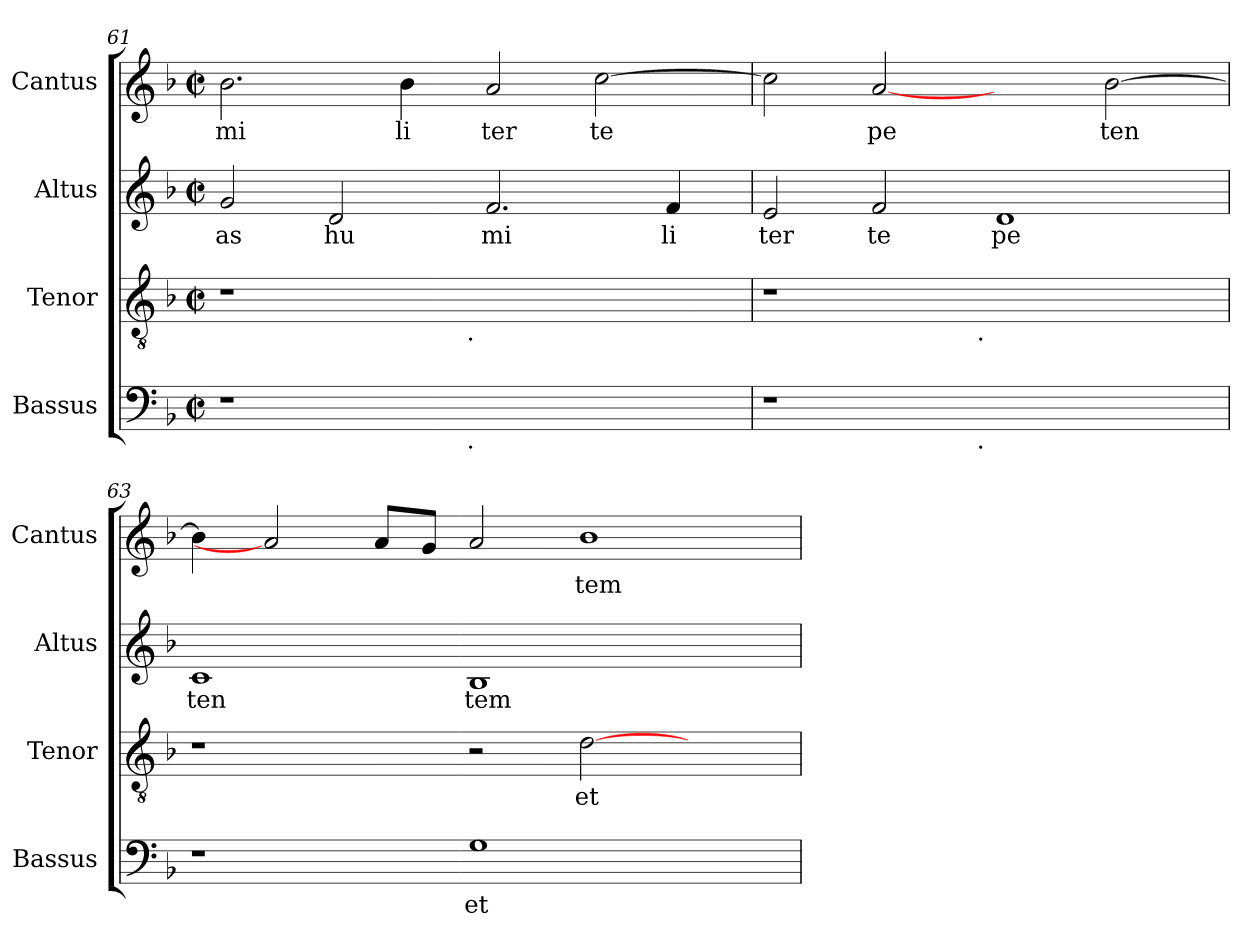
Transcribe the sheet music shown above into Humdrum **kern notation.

**kern	**text	**kern	**text	**kern	**text	**kern	**text
*part4	*part4	*part3	*part3	*part2	*part2	*part1	*part1
*staff4	*staff4	*staff3	*staff3	*staff2	*staff2	*staff1	*staff1
*I"Bassus	*	*I"Tenor	*	*I"Altus	*	*I"Cantus	*
*I'Bassus	*	*I'Tenor	*	*I'Altus	*	*I'Cantus	*
*clefF4	*	*clefGv2	*	*clefG2	*	*clefG2	*
*k[b-]	*	*k[b-]	*	*k[b-]	*	*k[b-]	*
*F:	*	*F:	*	*F:	*	*F:	*
*M2/2	*	*M2/2	*	*M2/2	*	*M2/2	*
*met(c|)	*	*met(c|)	*	*met(c|)	*	*met(c|)	*
=61	=61	=61	=61	=61	=61	=61	=61
!	!	!	!	!	!LO:LY:b:cj	!	!LO:LY:b:cj
*^	*	*^	*	*	*	*	*
1r	2ryy	.	1r	2ryy	.	2g/	as	2.b-\	mi
!	!	!	!	!	!	!	!LO:LY:b:cj	!	!
.	4...ryy	.	.	4...ryy	.	2d/	hu	.	.
!	!	!	!	!	!	!	!	!	!LO:LY:b:cj
.	.	.	.	.	.	.	.	4b-\	li
!	!	!	!	!LO:TX:b:t=.	!	!	!	!	!
!	!LO:TX:b:t=.	!	!	!	!	!	!	!	!
.	1ryy	.	.	1ryy	.	.	.	.	.
!	!	!	!	!	!	!	!LO:LY:b:cj	!	!LO:LY:b:cj
1ryy	.	.	1ryy	.	.	2.f/	mi	2a/	ter
!	!	!	!	!	!	!	!	!	!LO:LY:b:cj
.	.	.	.	.	.	.	.	[>2cc\	te
!	!	!	!	!	!	!	!LO:LY:b:cj	!	!
.	.	.	.	.	.	4f/	li	.	.
.	32ryy	.	.	32ryy	.	.	.	.	.
=62	=62	=62	=62	=62	=62	=62	=62	=62	=62
!	!	!	!	!	!	!	!LO:LY:b:cj	!	!LO:LY:b:cj
1r	2ryy	.	1r	2ryy	.	2e/	ter	2cc\]	.
!	!	!	!	!	!	!	!LO:LY:b:cj	!	!LO:LY:b:cj
.	4...ryy	.	.	4...ryy	.	2f/	te	[2a	pe
!	!	!	!	!LO:TX:b:t=.	!	!	!	!	!
!	!LO:TX:b:t=.	!	!	!	!	!	!	!	!
.	1ryy	.	.	1ryy	.	.	.	.	.
!	!	!	!	!	!	!	!LO:LY:b:cj	!	!
1ryy	.	.	1ryy	.	.	1d	pe	2ryy	.
!	!	!	!	!	!	!	!	!	!LO:LY:b:cj
.	.	.	.	.	.	.	.	[>2b-\	ten
.	32ryy	.	.	32ryy	.	.	.	.	.
=63	=63	=63	=63	=63	=63	=63	=63	=63	=63
!	!	!	!	!	!	!	!LO:LY:b:cj	!	!LO:LY:b:cj
*v	*v	*	*	*	*	*	*	*	*
*	*	*v	*v	*	*	*	*	*
1r	.	1r	.	1c	ten	4b-\]	.
.	.	.	.	.	.	2a]	.
!	!	!	!	!	!	!	!LO:LY:b:cj
.	.	.	.	.	.	8a/L	.
!	!	!	!	!	!	!	!LO:LY:b:cj
.	.	.	.	.	.	8g/J	.
!	!LO:LY:b:cj	!	!	!	!LO:LY:b:cj	!	!LO:LY:b:cj
1G	et	2r	.	1B-	tem	2a/	.
!	!	!	!LO:LY:b:cj	!	!	!	!LO:LY:b:cj
.	.	[>2d\	et	.	.	1b-	tem
2ryy	.	2ryy	.	2ryy	.	.	.
=	=	=	=	=	=	=	=
*-	*-	*-	*-	*-	*-	*-	*-
